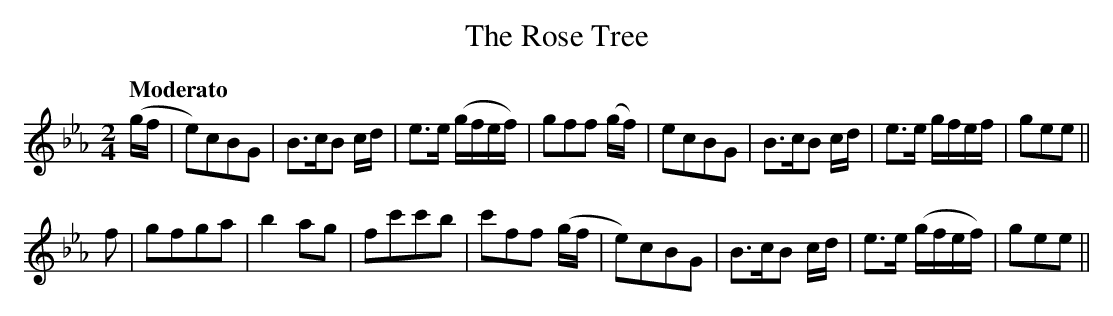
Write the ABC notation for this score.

X:1
T:Rose Tree, The
M:2/4
L:1/8
Q:"Moderato"
K:Eb
(g/f/|e)cBG|B>cB c/d/|e>e (g/f/e/f/)|gff (g/f/)|ecBG|B>cB c/d/|e>e g/f/e/f/|gee||
f|gfga|b2 ag|fc'c'b|c'ff (g/f/|e)cBG|B>cB c/d/|e>e (g/f/e/f/)|gee||
